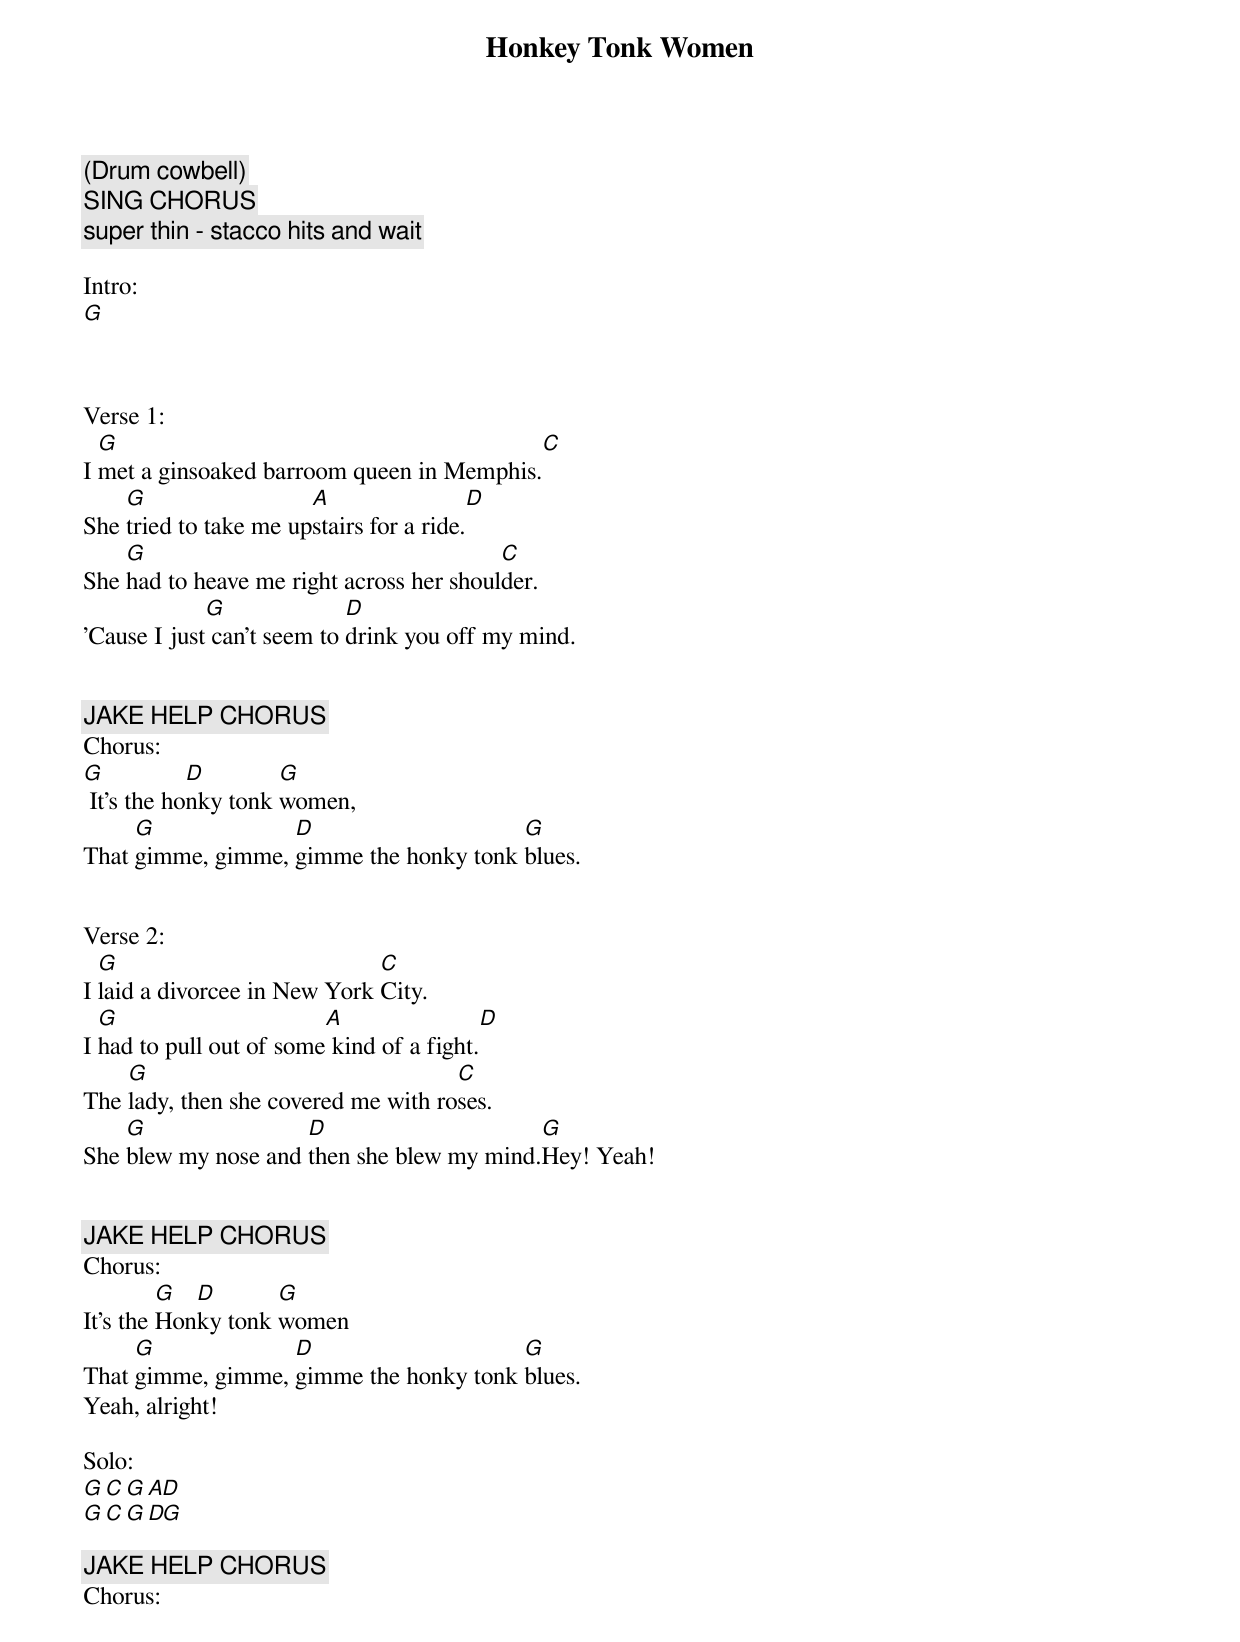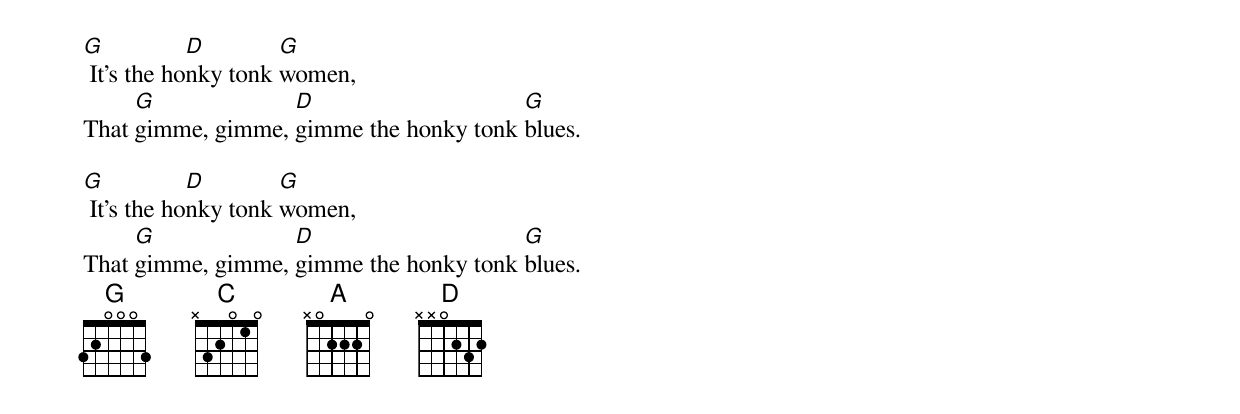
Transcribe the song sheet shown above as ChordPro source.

{title:Honkey Tonk Women}
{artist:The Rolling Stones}
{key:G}
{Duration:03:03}
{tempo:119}

{c:(Drum cowbell)}
{c:SING CHORUS}
{c:super thin - stacco hits and wait}

Intro:
[G]



Verse 1:
I [G]met a ginsoaked barroom queen in Memphis.[C]
She [G]tried to take me up[A]stairs for a ride.[D]
She [G]had to heave me right across her shoul[C]der.
'Cause I just[G] can't seem to [D]drink you off my mind.


{c:JAKE HELP CHORUS}
Chorus:
[G] It's the ho[D]nky tonk [G]women,
That [G]gimme, gimme, [D]gimme the honky tonk [G]blues.


Verse 2:
I [G]laid a divorcee in New York [C]City.
I [G]had to pull out of some[A] kind of a fight.[D]
The [G]lady, then she covered me with ro[C]ses.
She [G]blew my nose and [D]then she blew my mind.[G]Hey! Yeah!


{c:JAKE HELP CHORUS}
Chorus:
It's the [G]Hon[D]ky tonk [G]women
That [G]gimme, gimme, [D]gimme the honky tonk [G]blues.
Yeah, alright!

Solo:
[G C G AD]
[G C G DG]

{c:JAKE HELP CHORUS}
Chorus:
[G] It's the ho[D]nky tonk [G]women,
That [G]gimme, gimme, [D]gimme the honky tonk [G]blues.

[G] It's the ho[D]nky tonk [G]women,
That [G]gimme, gimme, [D]gimme the honky tonk [G]blues.
